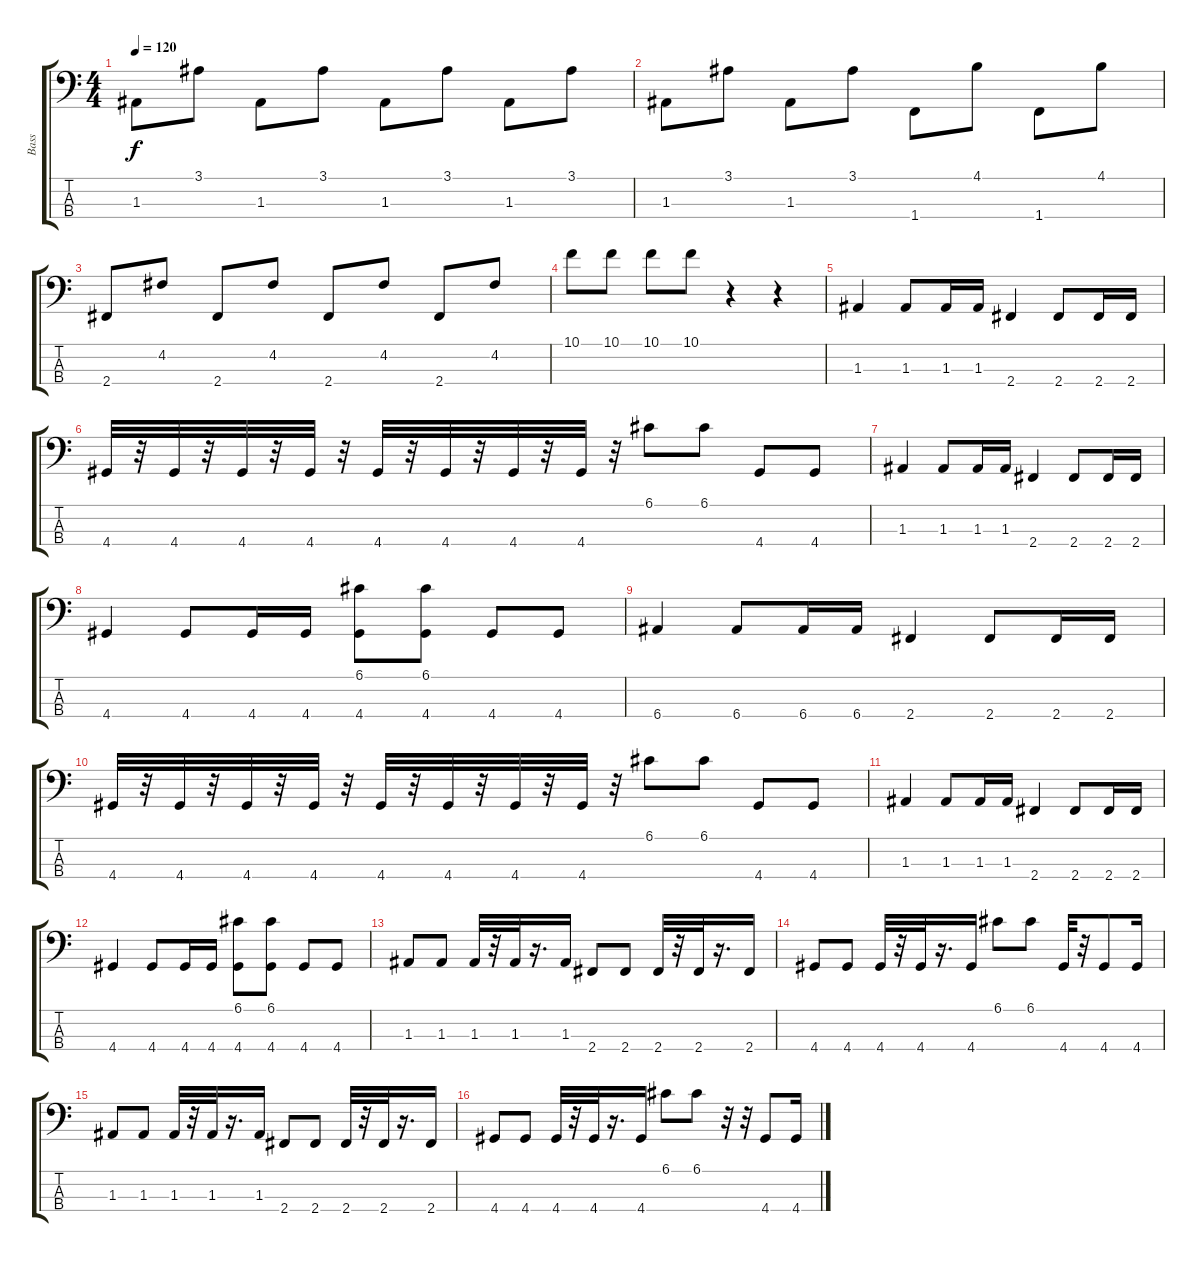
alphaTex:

\track ("Bass" "Bass") {instrument electricbassfinger}
\staff {score tabs}
\tuning (G2 D2 A1 E1) {hide}
\ts (4 4)
\tempo 120
\clef f4
\ks c
1.3.8{dy f} 3.1.8 1.3.8 3.1.8 1.3.8 3.1.8 1.3.8 3.1.8 |
1.3.8 3.1.8 1.3.8 3.1.8 1.4.8 4.1.8 1.4.8 4.1.8 |
2.4.8 4.2.8 2.4.8 4.2.8 2.4.8 4.2.8 2.4.8 4.2.8 |
10.1.8 10.1.8 10.1.8 10.1.8 r.4 r.4 |
1.3.4 1.3.8 1.3.16 1.3.16 2.4.4 2.4.8 2.4.16 2.4.16 |
4.4.32 r.32 4.4.32 r.32 4.4.32 r.32 4.4.32 r.32 4.4.32 r.32 4.4.32 r.32 4.4.32 r.32 4.4.32 r.32 6.1.8 6.1.8 4.4.8 4.4.8 |
1.3.4 1.3.8 1.3.16 1.3.16 2.4.4 2.4.8 2.4.16 2.4.16 |
4.4.4 4.4.8 4.4.16 4.4.16 (6.1 4.4).8 (6.1 4.4).8 4.4.8 4.4.8 |
6.4.4 6.4.8 6.4.16 6.4.16 2.4.4 2.4.8 2.4.16 2.4.16 |
4.4.32 r.32 4.4.32 r.32 4.4.32 r.32 4.4.32 r.32 4.4.32 r.32 4.4.32 r.32 4.4.32 r.32 4.4.32 r.32 6.1.8 6.1.8 4.4.8 4.4.8 |
1.3.4 1.3.8 1.3.16 1.3.16 2.4.4 2.4.8 2.4.16 2.4.16 |
4.4.4 4.4.8 4.4.16 4.4.16 (6.1 4.4).8 (6.1 4.4).8 4.4.8 4.4.8 |
1.3.8 1.3.8 1.3.32 r.32 1.3.32 r.16{d} 1.3.16 2.4.8 2.4.8 2.4.32 r.32 2.4.32 r.16{d} 2.4.16 |
4.4.8 4.4.8 4.4.32 r.32 4.4.32 r.16{d} 4.4.16 6.1.8 6.1.8 4.4.32 r.32 4.4.8 4.4.16 |
1.3.8 1.3.8 1.3.32 r.32 1.3.32 r.16{d} 1.3.16 2.4.8 2.4.8 2.4.32 r.32 2.4.32 r.16{d} 2.4.16 |
4.4.8 4.4.8 4.4.32 r.32 4.4.32 r.16{d} 4.4.16 6.1.8 6.1.8 r.32 r.32 4.4.8 4.4.16
